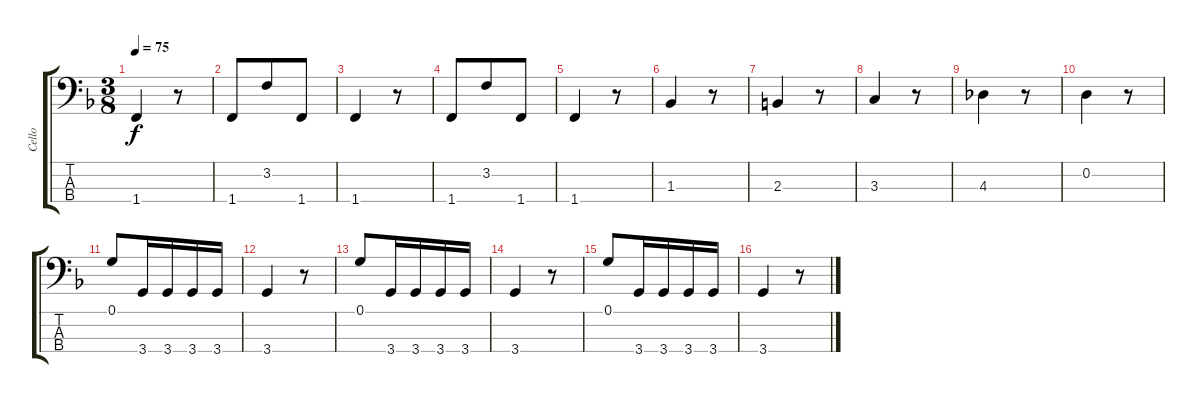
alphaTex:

\track ("Cello " "Cello ") {instrument acousticbass}
\staff {score tabs}
\tuning (G2 D2 A1 E1) {hide}
\ts (3 8)
\tempo 75
\clef f4
\ks f
1.4.4{dy f} r.8 |
1.4.8 3.2.8 1.4.8 |
1.4.4 r.8 |
1.4.8 3.2.8 1.4.8 |
1.4.4 r.8 |
1.3.4 r.8 |
2.3.4 r.8 |
3.3.4 r.8 |
4.3.4 r.8 |
0.2.4 r.8 |
0.1.8 3.4.16 3.4.16 3.4.16 3.4.16 |
3.4.4 r.8 |
0.1.8 3.4.16 3.4.16 3.4.16 3.4.16 |
3.4.4 r.8 |
0.1.8 3.4.16 3.4.16 3.4.16 3.4.16 |
3.4.4 r.8
